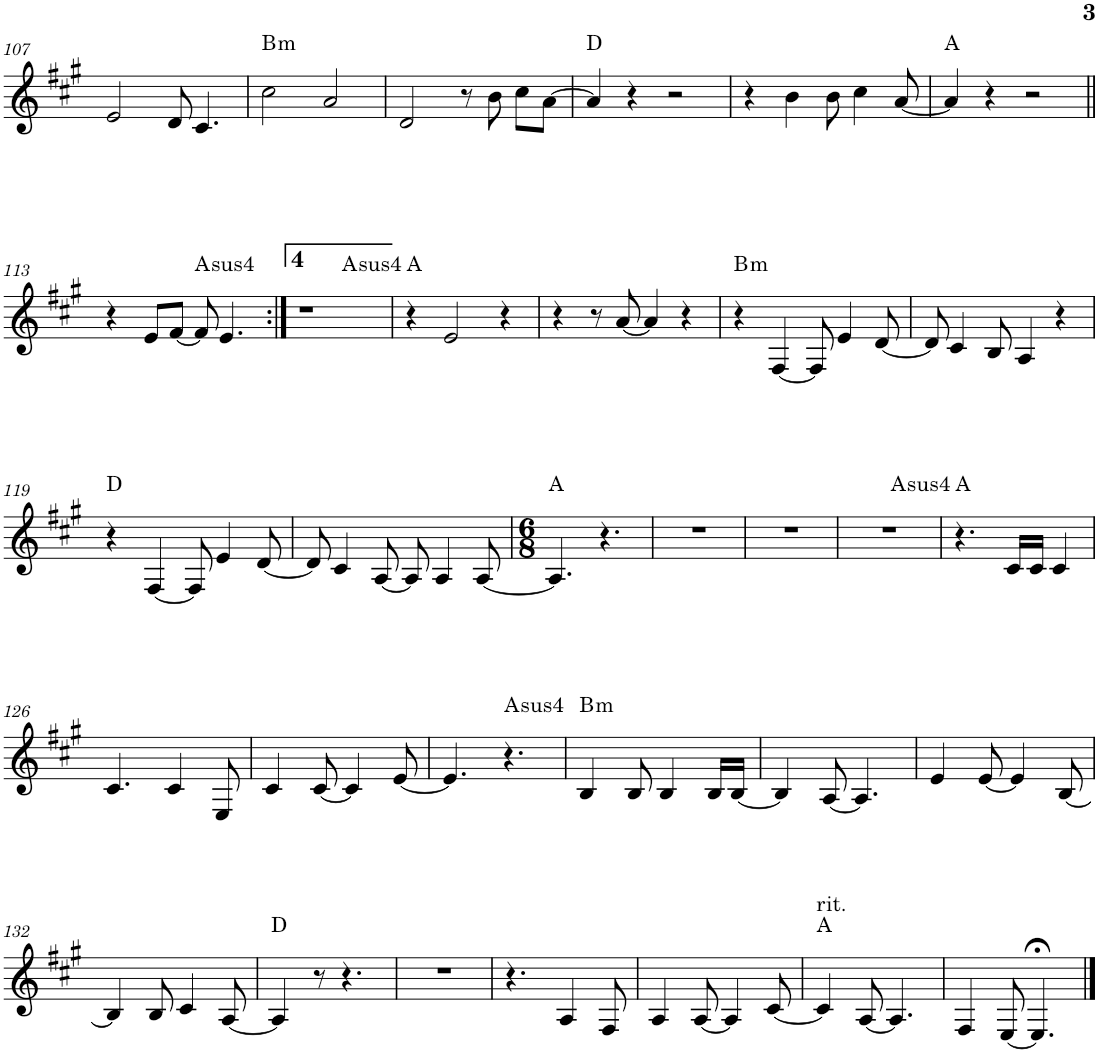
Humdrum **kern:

**kern	**harte
*part1	*part1
*staff1	*
*I"P1	*
!!LO:PB:g=z
*clefG2	*
*k[f#c#g#]	*
*A:	*
*M4/4	*
=107	=107
2e/	.
8d/	.
4.c#/	.
=108	=108
!	!LO:H:kt=m
2cc#\	B:min
2a/	.
=109	=109
2d/	.
8r	.
8b\	.
8cc#\L	.
[>8a\J	.
=110	=110
4a/]	D:maj
4r	.
2r	.
=111	=111
4r	.
4b\	.
8b\	.
4cc#\	.
[<8a/	.
=112	=112
4a/]	A:maj
4r	.
2r	.
!!LO:LB:g=z
=113||	=113||
4r	.
8e/L	.
[<8f#/J	.
!	!LO:H:kt=4
8f#/]	A:sus4
4.e/	.
=114:|!	=114:|!
*^	*
1r	2ryy	.
!	!	!LO:H:kt=4
.	2ryy	A:sus4
*v	*v	*
=115	=115
4r	A:maj
2e/	.
4r	.
=116	=116
4r	.
8r	.
[<8a/	.
4a/]	.
4r	.
=117	=117
!	!LO:H:kt=m
4r	B:min
[<4F#/	.
8F#/]	.
4e/	.
[<8d/	.
=118	=118
8d/]	.
4c#/	.
8B/	.
4A/	.
4r	.
!!LO:LB:g=z
=119	=119
4r	D:maj
[<4F#/	.
8F#/]	.
4e/	.
[<8d/	.
=120	=120
8d/]	.
4c#/	.
[<8A/	.
8A/]	.
4A/	.
[<8A/	.
=121	=121
*M6/8	*
4.A/]	A:maj
4.r	.
=122	=122
2.r	.
=123	=123
2.r	.
=124	=124
*^	*
2.r	4.ryy	.
!	!	!LO:H:kt=4
.	4.ryy	A:sus4
*v	*v	*
=125	=125
4.r	A:maj
16c#/LL	.
16c#/JJ	.
4c#/	.
!!LO:LB:g=z
=126	=126
4.c#/	.
4c#/	.
8E/	.
=127	=127
4c#/	.
[<8c#/	.
4c#/]	.
[<8e/	.
=128	=128
4.e/]	.
!	!LO:H:kt=4
4.r	A:sus4
=129	=129
!	!LO:H:kt=m
4B/	B:min
8B/	.
4B/	.
16B/LL	.
[<16B/JJ	.
=130	=130
4B/]	.
[<8A/	.
4.A/]	.
=131	=131
4e/	.
[<8e/	.
4e/]	.
[<8B/	.
!!LO:LB:g=z
=132	=132
4B/]	.
8B/	.
4c#/	.
[<8A/	.
=133	=133
4A/]	D:maj
8r	.
4.r	.
=134	=134
2.r	.
=135	=135
4.r	.
4A/	.
8F#/	.
=136	=136
4A/	.
[<8A/	.
4A/]	.
[<8c#/	.
=137	=137
!LO:TX:a:t=rit.	!
4c#/]	A:maj
[<8A/	.
4.A/]	.
=138	=138
4F#/	.
[<8E/	.
4.E;</]	.
==	==
*-	*-
